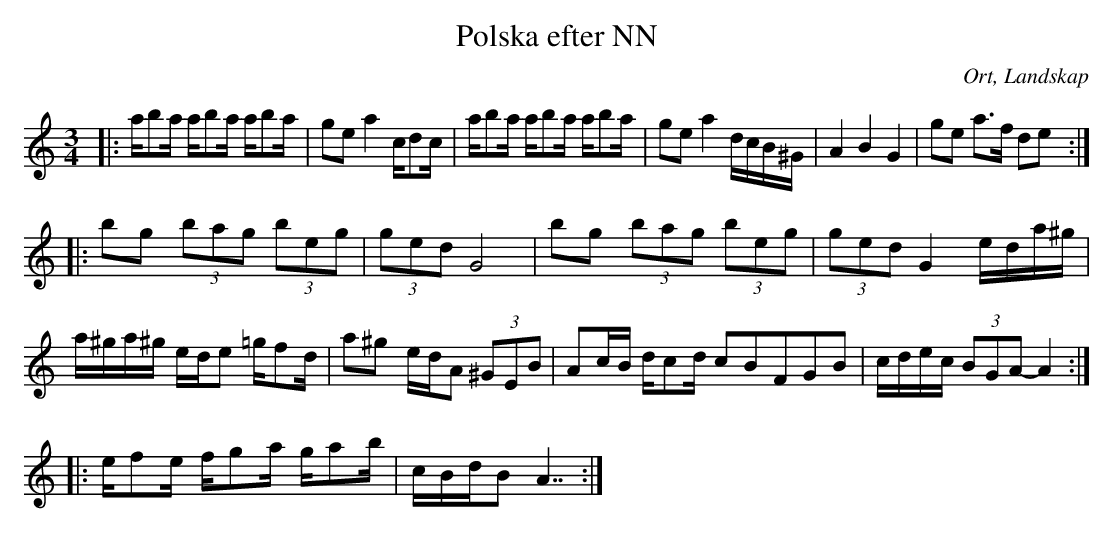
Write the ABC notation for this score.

X:1
T:Polska efter NN
O:Ort, Landskap
M:3/4
L:1/8
K:C
|: a/ba/ a/ba/ a/ba/|ge a2 c/dc/| a/ba/ a/ba/ a/ba/ | ge a2 d/c/B/^G/| A2 B2 G2 | ge a>f de:|
|:bg (3bag (3beg| (3ged G4 |bg (3bag (3beg| (3ged G2 e/d/a/^g/| a/^g/a/^g/ e/d/e =g/fd/ |a^g e/d/A (3^GEB| Ac/B/ d/cd/ c2/5B2/5F2/5G2/5B2/5|  c/d/e/c/ (3BGA-A2 :|
|:e/fe/ f/ga/ g/ab/ | c/B/d/B A7/2:|
